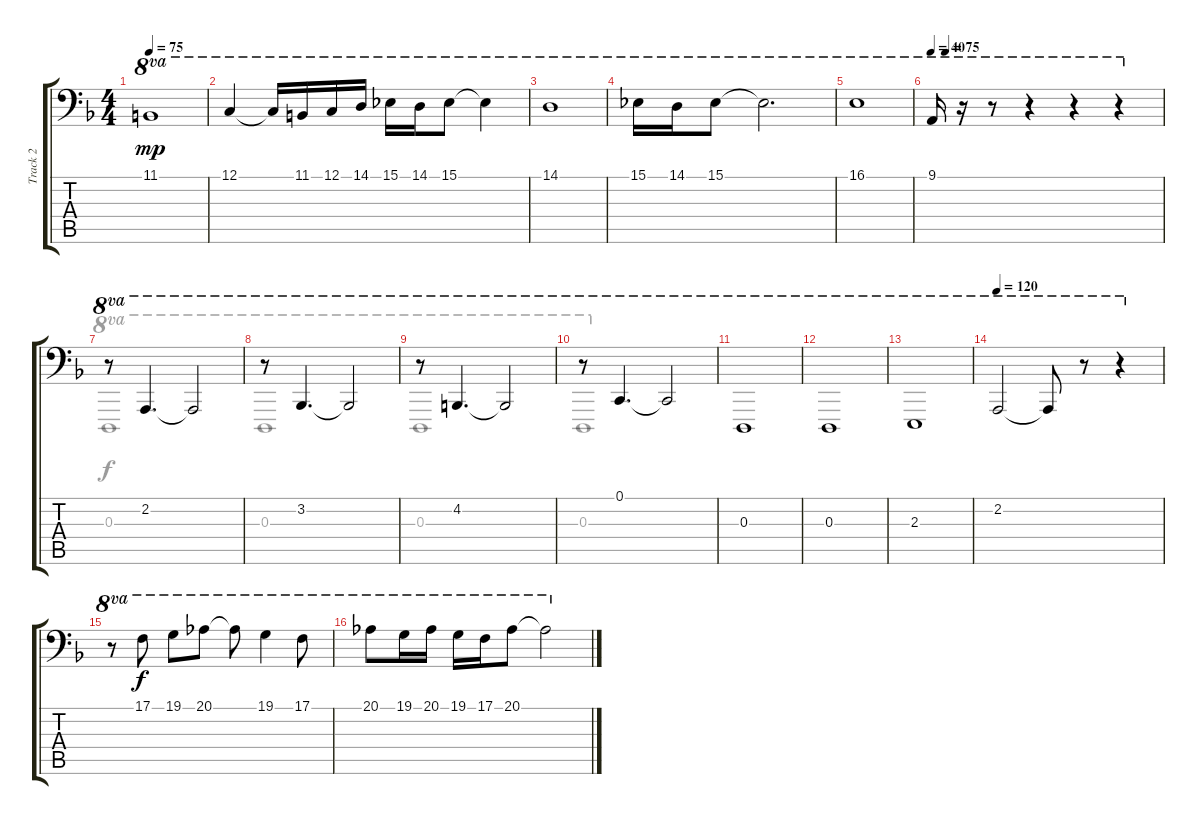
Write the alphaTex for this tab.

\track ("Track 2" "Track 2") {instrument cello}
\staff {score tabs}
\tuning (C3 G2 D2 A1 E1 B0) {hide}
\voice
\ts (4 4)
\tempo 75
\clef f4
\ks f
11.1.1{ot 8va dy mp} |
12.1.4{ot 8va} 12.1{t}.16{ot 8va} 11.1.16{ot 8va} 12.1.16{ot 8va} 14.1.16{ot 8va} 15.1.16{ot 8va} 14.1.16{ot 8va} 15.1.8{ot 8va} 15.1{t}.4{ot 8va} |
14.1.1{ot 8va} |
15.1.16{ot 8va} 14.1.16{ot 8va} 15.1.8{ot 8va} 15.1{t}.2{d ot 8va} |
16.1.1{ot 8va} |
\tempo 40
\tempo (75 0.0625)
9.1.16{ot 8va} r.16{ot 8va} r.8{ot 8va} r.4{ot 8va} r.4{ot 8va} r.4{ot 8va} |
r.8{ot 8va} 2.2.4{d ot 8va} 2.2{t}.2{ot 8va} |
r.8{ot 8va} 3.2.4{d ot 8va} 3.2{t}.2{ot 8va} |
r.8{ot 8va} 4.2.4{d ot 8va} 4.2{t}.2{ot 8va} |
r.8{ot 8va} 0.1.4{d ot 8va} 0.1{t}.2{ot 8va} |
0.3.1{ot 8va} |
0.3.1{ot 8va} |
2.3.1{ot 8va} |
\tempo 120
2.2.2{ot 8va} 2.2{t}.8{ot 8va} r.8{ot 8va} r.4{ot 8va} |
r.8{ot 8va} 17.1.8{ot 8va dy f} 19.1.8{ot 8va} 20.1.8{ot 8va} 20.1{t}.8{ot 8va} 19.1.4{ot 8va} 17.1.8{ot 8va} |
20.1.8{ot 8va} 19.1.16{ot 8va} 20.1.16{ot 8va} 19.1.16{ot 8va} 17.1.16{ot 8va} 20.1.8{ot 8va} 20.1{t}.2{ot 8va}
\voice
\clef f4
\ottava regular
\simile none
\ks f
|
|
|
|
|
|
0.3.1{ot 8va} |
0.3.1{ot 8va} |
0.3.1{ot 8va} |
0.3.1{ot 8va} |
|
|
|
|
|
